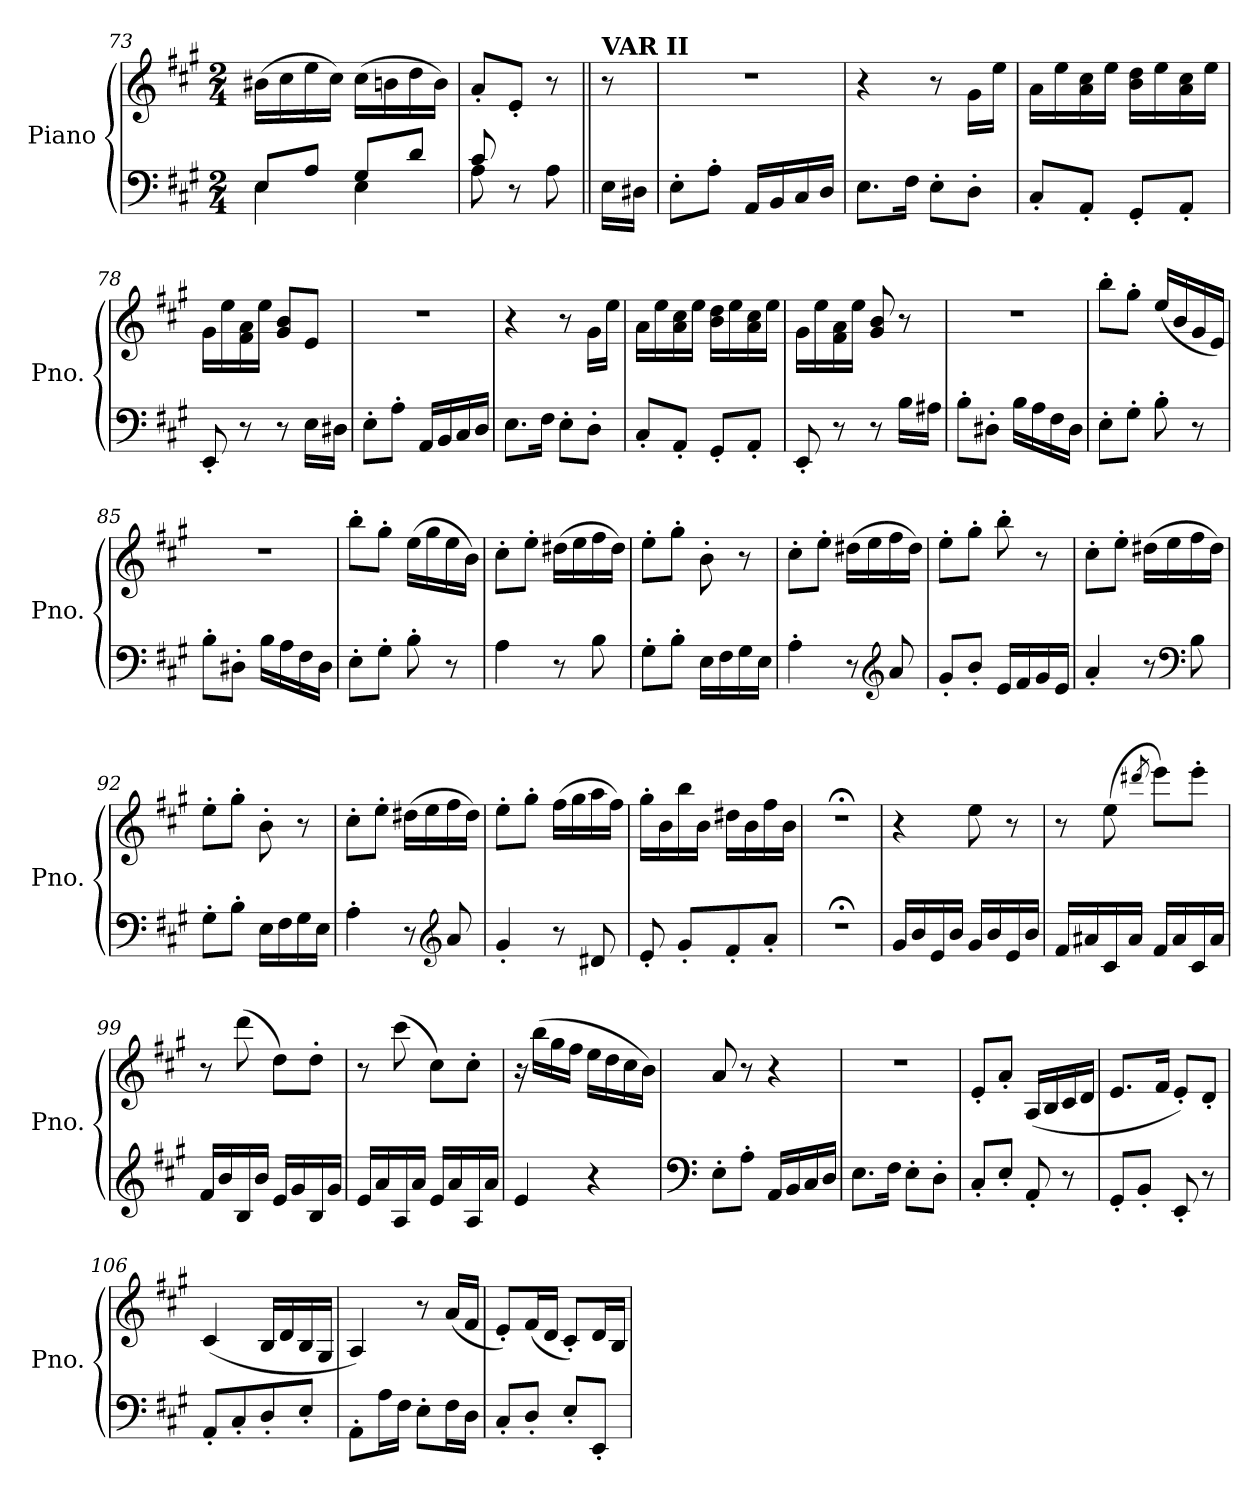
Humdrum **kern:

**kern	**kern
*part1	*part1
*staff2	*staff1
*I"Piano	*
*I'Pno.	*
!!LO:PB:g=z
*clefF4	*clefG2
*k[f#c#g#]	*k[f#c#g#]
*M2/4	*M2/4
=73	=73
*^	*
4E\	8E/L	(>16b#X\LL
.	.	16cc#\
.	8A/J	16ee\
.	.	16cc#\JJ)
4E\	8G#/L	(>16cc#\LL
.	.	16bn\
.	8d/J	16dd\
.	.	16b\JJ)
=74	=74	=74
8A\	8c#/	8a'/L
8r	4ryy	8e'/J
8A\	.	8r
*v	*v	*
=74X2||	=74X2||
!	!LO:TX:a:B:t=VAR II
16E\LL	8r
16D#X\JJ	.
=75	=75
8E'\L	2r
8A'\J	.
16AA/LL	.
16BB/	.
16C#/	.
16D/JJ	.
=76	=76
8.E\L	4r
16F#\Jk	.
8E'\L	8r
8D'\J	16g#\LL
.	16ee\JJ
=77	=77
8C#'/L	16a\LL
.	16ee\
8AA'/J	16a\ 16cc#\
.	16ee\JJ
8GG#'/L	16b\ 16dd\LL
.	16ee\
8AA'/J	16a\ 16cc#\
.	16ee\JJ
=78	=78
8EE'/	16g#\LL
.	16ee\
8r	16f#\ 16a\
.	16ee\JJ
8r	8g#/ 8b/L
16E\LL	8e/J
16D#X\JJ	.
!!LO:LB:g=z
=79	=79
8E'\L	2r
8A'\J	.
16AA/LL	.
16BB/	.
16C#/	.
16D/JJ	.
=80	=80
8.E\L	4r
16F#\Jk	.
8E'\L	8r
8D'\J	16g#\LL
.	16ee\JJ
=81	=81
8C#'/L	16a\LL
.	16ee\
8AA'/J	16a\ 16cc#\
.	16ee\JJ
8GG#'/L	16b\ 16dd\LL
.	16ee\
8AA'/J	16a\ 16cc#\
.	16ee\JJ
=82	=82
8EE'/	16g#\LL
.	16ee\
8r	16f#\ 16a\
.	16ee\JJ
8r	8g#/ 8b/
16B\LL	8r
16A#X\JJ	.
=83	=83
8B'\L	2r
8D#X'\J	.
16B\LL	.
16A\	.
16F#\	.
16D#\JJ	.
=84	=84
8E'\L	8bb'\L
8G#'\J	8gg#'\J
8B'\	(<16ee/LL
.	16b/
8r	16g#/
.	16e/JJ)
!!LO:LB:g=z
=85	=85
8B'\L	2r
8D#X'\J	.
16B\LL	.
16A\	.
16F#\	.
16D#\JJ	.
=86	=86
8E'\L	8bb'\L
8G#'\J	8gg#'\J
8B'\	(>16ee\LL
.	16gg#\
8r	16ee\
.	16b\JJ)
=87	=87
4A\	8cc#'\L
.	8ee'\J
8r	(>16dd#X\LL
.	16ee\
8B\	16ff#\
.	16dd#\JJ)
=88	=88
8G#'\L	8ee'\L
8B'\J	8gg#'\J
16E\LL	8b'\
16F#\	.
16G#\	8r
16E\JJ	.
=89	=89
4A'\	8cc#'\L
.	8ee'\J
8r	(>16dd#X\LL
.	16ee\
*clefG2	*
8a/	16ff#\
.	16dd#\JJ)
=90	=90
8g#'/L	8ee'\L
8b'/J	8gg#'\J
16e/LL	8bb'\
16f#/	.
16g#/	8r
16e/JJ	.
=91	=91
4a'/	8cc#'\L
.	8ee'\J
8r	(>16dd#X\LL
.	16ee\
*clefF4	*
8B\	16ff#\
.	16dd#\JJ)
!!LO:LB:g=z
=92	=92
8G#'\L	8ee'\L
8B'\J	8gg#'\J
16E\LL	8b'\
16F#\	.
16G#\	8r
16E\JJ	.
=93	=93
4A'\	8cc#'\L
.	8ee'\J
8r	(>16dd#X\LL
.	16ee\
*clefG2	*
8a/	16ff#\
.	16dd#\JJ)
=94	=94
4g#'/	8ee'\L
.	8gg#'\J
8r	(>16ff#\LL
.	16gg#\
8d#X/	16aa\
.	16ff#\JJ)
=95	=95
8e'/	16gg#'\LL
.	16b\
8g#'/L	16bb\
.	16b\JJ
8f#'/	16dd#X\LL
.	16b\
8a'/J	16ff#\
.	16b\JJ
=96	=96
2r;<	2r;<
=97	=97
16g#/LL	4r
16b/	.
16e/	.
16b/JJ	.
16g#/LL	8ee\
16b/	.
16e/	8r
16b/JJ	.
!!LO:LB:g=z
=98	=98
16f#/LL	8r
16a#X/	.
16c#/	(>8ee\
16a#/JJ	.
.	8qddd#X/
16f#/LL	8eee\L)
16a#/	.
16c#/	8eee'\J
16a#/JJ	.
=99	=99
16f#/LL	8r
16b/	.
16B/	(>8ddd\
16b/JJ	.
16e/LL	8dd\L)
16g#/	.
16B/	8dd'\J
16g#/JJ	.
=100	=100
16e/LL	8r
16a/	.
16A/	(>8ccc#\
16a/JJ	.
16e/LL	8cc#\L)
16a/	.
16A/	8cc#'\J
16a/JJ	.
=101	=101
4e/	16r
.	(>16bb\LL
.	16gg#\
.	16ff#\JJ
4r	16ee\LL
.	16dd\
.	16cc#\
.	16b\JJ)
=102	=102
*clefF4	*
8E'\L	8a/
8A'\J	8r
16AA/LL	4r
16BB/	.
16C#/	.
16D/JJ	.
=103	=103
8.E\L	2r
16F#\Jk	.
8E'\L	.
8D'\J	.
!!LO:LB:g=z
=104	=104
8C#'/L	8e'/L
8E'/J	8a'/J
8AA'/	(<16A/LL
.	16B/
8r	16c#/
.	16d/JJ
=105	=105
8GG#'/L	8.e/L
8BB'/J	.
.	16f#/Jk
8EE'/	8e'/L)
8r	8d'/J
=106	=106
8AA'/L	(<4c#/
8C#'/	.
8D'/	16B/LL
.	16d/
8E'/J	16B/
.	16G#/JJ
=107	=107
8AA'\L	4A/)
16A\L	.
16F#\JJ	.
8E'\L	8r
16F#\L	(<16a/LL
16D\JJ	16f#/JJ
=108	=108
8C#'/L	8e'/L)
8D'/J	(<16f#/L
.	16d/JJ
8E'/L	8c#'/L)
8EE'/J	16d/L
.	16B/JJ
=	=
*-	*-
